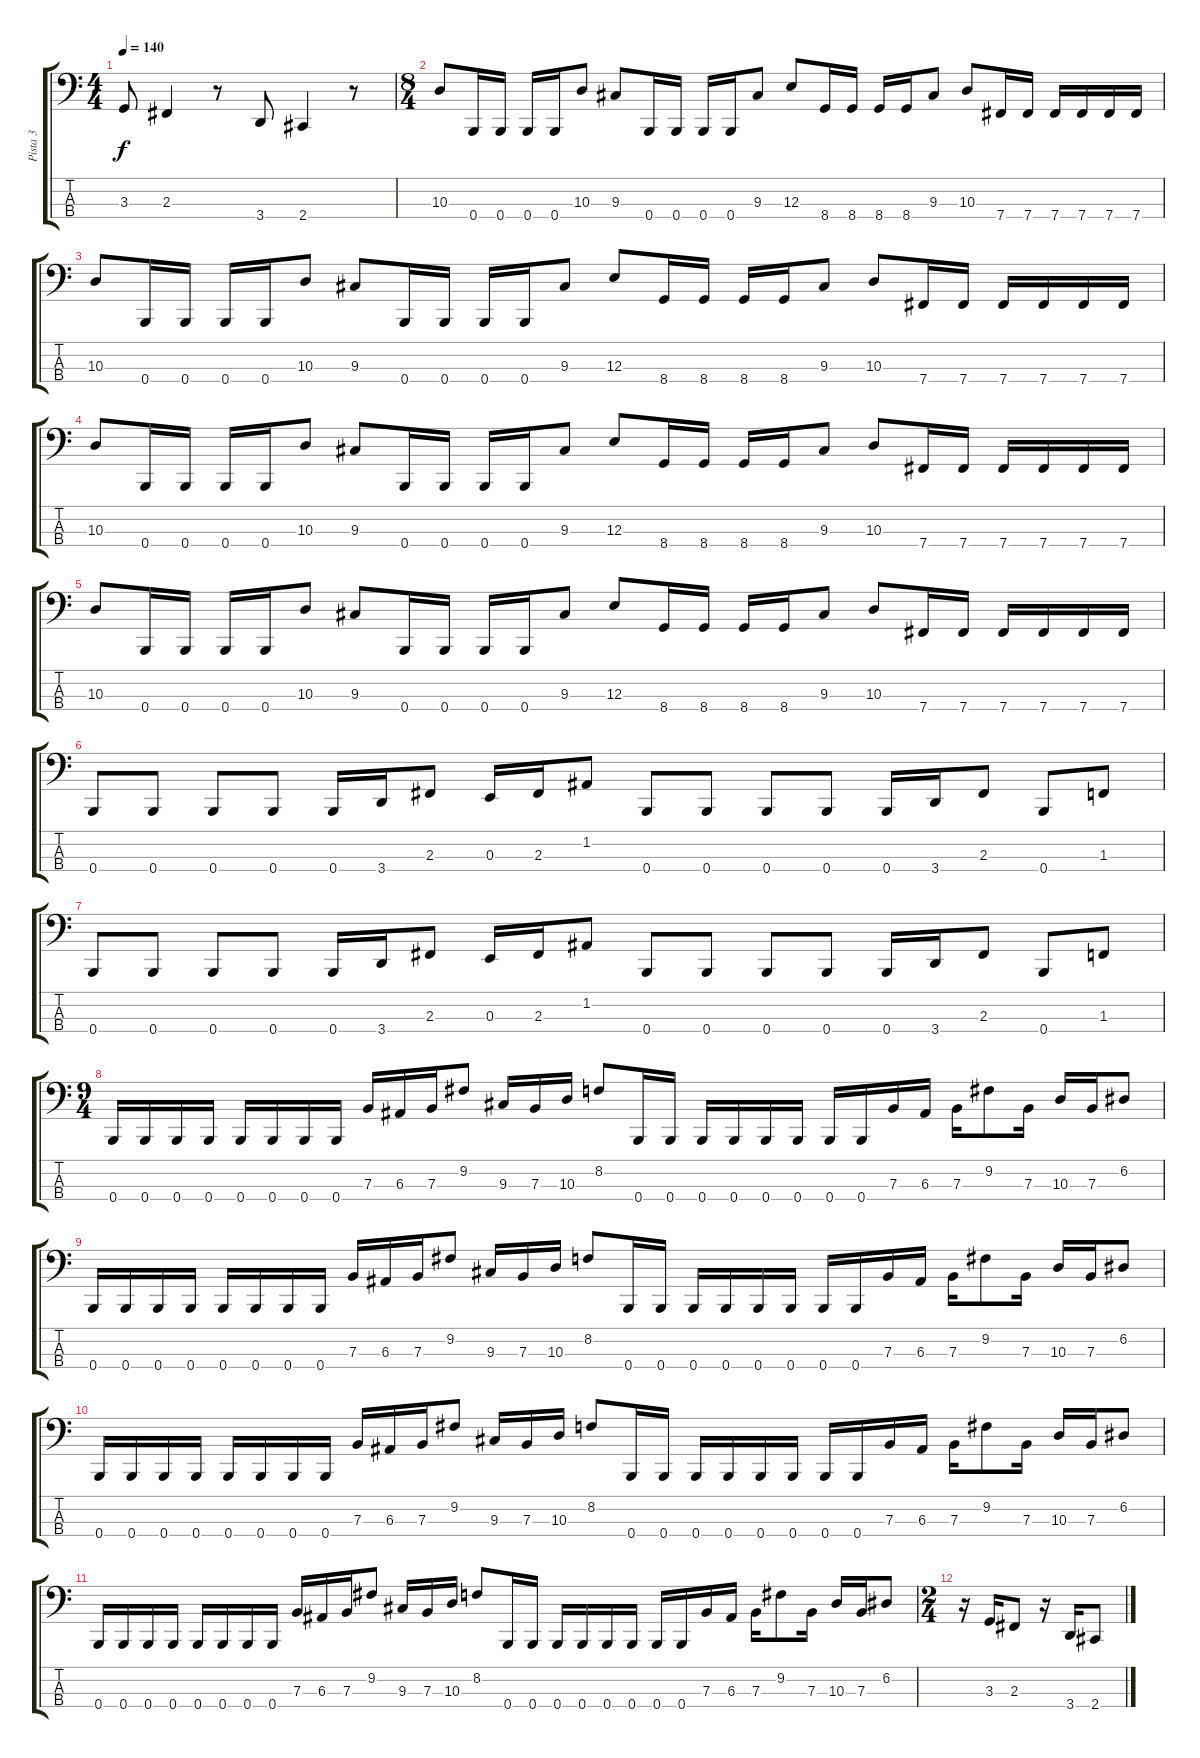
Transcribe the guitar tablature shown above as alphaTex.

\track ("Pista 3" "Pista 3") {instrument electricbasspick}
\staff {score tabs}
\tuning (D2 A1 E1 B0) {hide}
\ts (4 4)
\tempo 140
\clef f4
\ks c
3.3.8{dy f} 2.3.4 r.8 3.4.8 2.4.4 r.8 |
\ts (8 4)
10.3.8 0.4.16 0.4.16 0.4.16 0.4.16 10.3.8 9.3.8 0.4.16 0.4.16 0.4.16 0.4.16 9.3.8 12.3.8 8.4.16 8.4.16 8.4.16 8.4.16 9.3.8 10.3.8 7.4.16 7.4.16 7.4.16 7.4.16 7.4.16 7.4.16 |
10.3.8 0.4.16 0.4.16 0.4.16 0.4.16 10.3.8 9.3.8 0.4.16 0.4.16 0.4.16 0.4.16 9.3.8 12.3.8 8.4.16 8.4.16 8.4.16 8.4.16 9.3.8 10.3.8 7.4.16 7.4.16 7.4.16 7.4.16 7.4.16 7.4.16 |
10.3.8 0.4.16 0.4.16 0.4.16 0.4.16 10.3.8 9.3.8 0.4.16 0.4.16 0.4.16 0.4.16 9.3.8 12.3.8 8.4.16 8.4.16 8.4.16 8.4.16 9.3.8 10.3.8 7.4.16 7.4.16 7.4.16 7.4.16 7.4.16 7.4.16 |
10.3.8 0.4.16 0.4.16 0.4.16 0.4.16 10.3.8 9.3.8 0.4.16 0.4.16 0.4.16 0.4.16 9.3.8 12.3.8 8.4.16 8.4.16 8.4.16 8.4.16 9.3.8 10.3.8 7.4.16 7.4.16 7.4.16 7.4.16 7.4.16 7.4.16 |
0.4.8 0.4.8 0.4.8 0.4.8 0.4.16 3.4.16 2.3.8 0.3.16 2.3.16 1.2.8 0.4.8 0.4.8 0.4.8 0.4.8 0.4.16 3.4.16 2.3.8 0.4.8 1.3.8 |
0.4.8 0.4.8 0.4.8 0.4.8 0.4.16 3.4.16 2.3.8 0.3.16 2.3.16 1.2.8 0.4.8 0.4.8 0.4.8 0.4.8 0.4.16 3.4.16 2.3.8 0.4.8 1.3.8 |
\ts (9 4)
0.4.16 0.4.16 0.4.16 0.4.16 0.4.16 0.4.16 0.4.16 0.4.16 7.3.16 6.3.16 7.3.16 9.2.8 9.3.16 7.3.16 10.3.16 8.2.8 0.4.16 0.4.16 0.4.16 0.4.16 0.4.16 0.4.16 0.4.16 0.4.16 7.3.16 6.3.16 7.3.16 9.2.8 7.3.16 10.3.16 7.3.16 6.2.8 |
0.4.16 0.4.16 0.4.16 0.4.16 0.4.16 0.4.16 0.4.16 0.4.16 7.3.16 6.3.16 7.3.16 9.2.8 9.3.16 7.3.16 10.3.16 8.2.8 0.4.16 0.4.16 0.4.16 0.4.16 0.4.16 0.4.16 0.4.16 0.4.16 7.3.16 6.3.16 7.3.16 9.2.8 7.3.16 10.3.16 7.3.16 6.2.8 |
0.4.16 0.4.16 0.4.16 0.4.16 0.4.16 0.4.16 0.4.16 0.4.16 7.3.16 6.3.16 7.3.16 9.2.8 9.3.16 7.3.16 10.3.16 8.2.8 0.4.16 0.4.16 0.4.16 0.4.16 0.4.16 0.4.16 0.4.16 0.4.16 7.3.16 6.3.16 7.3.16 9.2.8 7.3.16 10.3.16 7.3.16 6.2.8 |
0.4.16 0.4.16 0.4.16 0.4.16 0.4.16 0.4.16 0.4.16 0.4.16 7.3.16 6.3.16 7.3.16 9.2.8 9.3.16 7.3.16 10.3.16 8.2.8 0.4.16 0.4.16 0.4.16 0.4.16 0.4.16 0.4.16 0.4.16 0.4.16 7.3.16 6.3.16 7.3.16 9.2.8 7.3.16 10.3.16 7.3.16 6.2.8 |
\ts (2 4)
r.16 3.3.16 2.3.8 r.16 3.4.16 2.4.8
